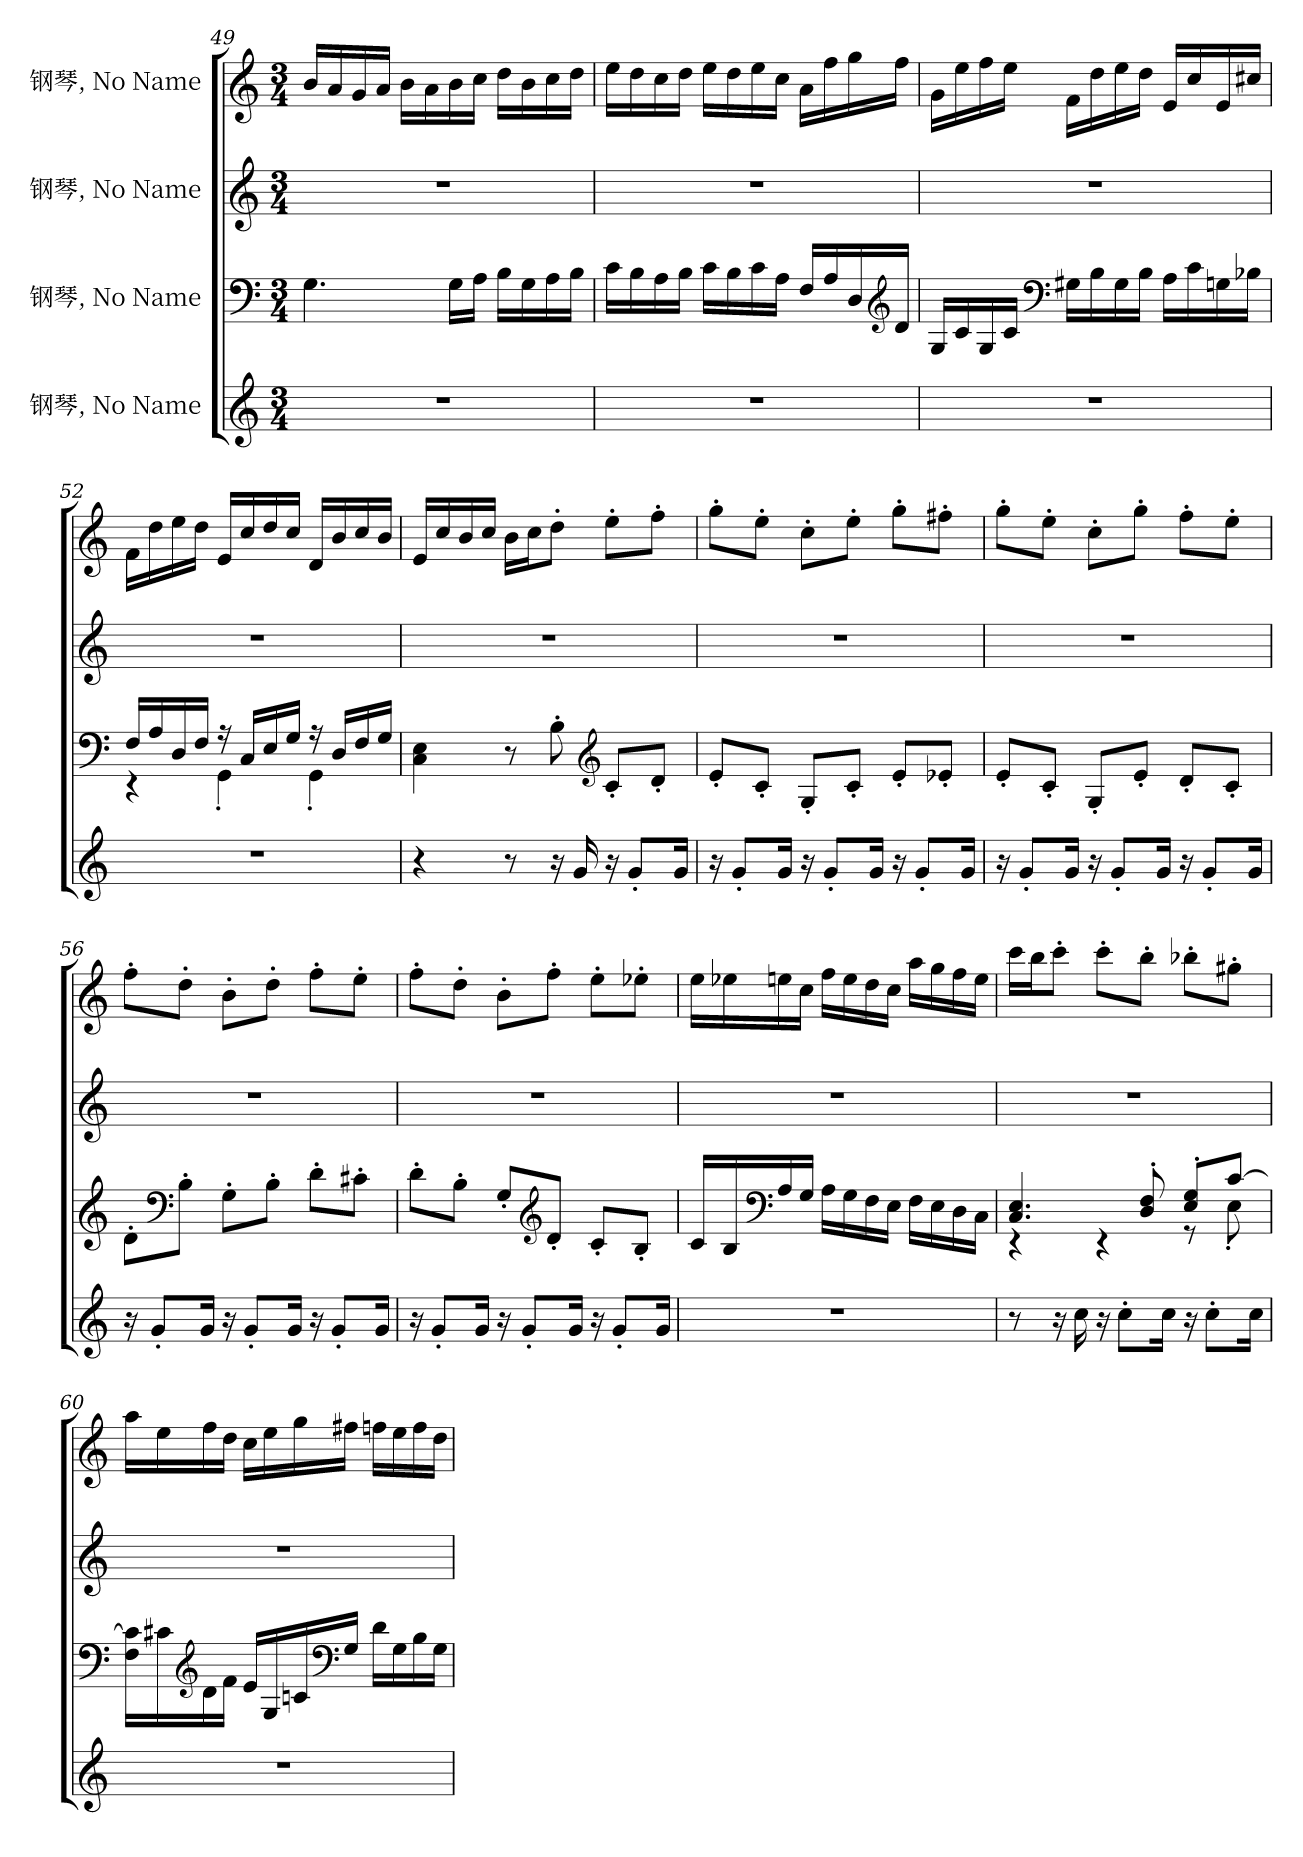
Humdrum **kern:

**kern	**kern	**kern	**kern
*part4	*part3	*part2	*part1
*staff4	*staff3	*staff2	*staff1
*I"钢琴, No Name	*I"钢琴, No Name	*I"钢琴, No Name	*I"钢琴, No Name
*clefG2	*clefF4	*clefG2	*clefG2
*k[]	*k[]	*k[]	*k[]
*M3/4	*M3/4	*M3/4	*M3/4
*MM87	*MM87	*MM87	*MM87
=49	=49	=49	=49
2.r	4.G\	2.r	16b/LL
.	.	.	16a/
.	.	.	16g/
.	.	.	16a/JJ
.	.	.	16b\LL
.	.	.	16a\
.	16G\LL	.	16b\
.	16A\JJ	.	16cc\JJ
.	16B\LL	.	16dd\LL
.	16G\	.	16b\
.	16A\	.	16cc\
.	16B\JJ	.	16dd\JJ
=50	=50	=50	=50
2.r	16c\LL	2.r	16ee\LL
.	16B\	.	16dd\
.	16A\	.	16cc\
.	16B\JJ	.	16dd\JJ
.	16c\LL	.	16ee\LL
.	16B\	.	16dd\
.	16c\	.	16ee\
.	16A\JJ	.	16cc\JJ
.	16F/LL	.	16a\LL
.	16A/	.	16ff\
.	16D/	.	16gg\
*	*clefG2	*	*
.	16d/JJ	.	16ff\JJ
!!LO:LB:g=z
=51	=51	=51	=51
2.r	16G/LL	2.r	16g\LL
.	16c/	.	16ee\
.	16G/	.	16ff\
.	16c/JJ	.	16ee\JJ
*	*clefF4	*	*
.	16G#X\LL	.	16f\LL
.	16B\	.	16dd\
.	16G#\	.	16ee\
.	16B\JJ	.	16dd\JJ
.	16A\LL	.	16e/LL
.	16c\	.	16cc/
.	16Gn\	.	16e/
.	16B-X\JJ	.	16cc#X/JJ
=52	=52	=52	=52
*	*	*	*MM87
*	*^	*	*
2.r	16F/LL	4r	2.r	16f\LL
.	16A/	.	.	16dd\
.	16D/	.	.	16ee\
.	16F/JJ	.	.	16dd\JJ
.	16r	4GG'\	.	16e/LL
.	16C/LL	.	.	16cc/
.	16E/	.	.	16dd/
.	16G/JJ	.	.	16cc/JJ
.	16r	4GG'\	.	16d/LL
.	16D/LL	.	.	16b/
.	16F/	.	.	16cc/
.	16G/JJ	.	.	16b/JJ
*	*v	*v	*	*
=53	=53	=53	=53
*	*	*	*MM87
4r	4C\ 4E\	2.r	16e/LL
.	.	.	16cc/
.	.	.	16b/
.	.	.	16cc/JJ
8r	8r	.	16b\LL
.	.	.	16cc\J
16r	8B'\	.	8dd'\J
16g/	.	.	.
*	*clefG2	*	*
16r	8c'/L	.	8ee'\L
8g'/L	.	.	.
.	8d'/J	.	8ff'\J
16g/Jk	.	.	.
!!LO:LB:g=z
=54	=54	=54	=54
16r	8e'/L	2.r	8gg'\L
8g'/L	.	.	.
.	8c'/J	.	8ee'\J
16g/Jk	.	.	.
16r	8G'/L	.	8cc'\L
8g'/L	.	.	.
.	8c'/J	.	8ee'\J
16g/Jk	.	.	.
16r	8e'/L	.	8gg'\L
8g'/L	.	.	.
.	8e-X'/J	.	8ff#X'\J
16g/Jk	.	.	.
=55	=55	=55	=55
16r	8e'/L	2.r	8gg'\L
8g'/L	.	.	.
.	8c'/J	.	8ee'\J
16g/Jk	.	.	.
16r	8G'/L	.	8cc'\L
8g'/L	.	.	.
.	8e'/J	.	8gg'\J
16g/Jk	.	.	.
16r	8d'/L	.	8ff'\L
8g'/L	.	.	.
.	8c'/J	.	8ee'\J
16g/Jk	.	.	.
=56	=56	=56	=56
16r	8d'\L	2.r	8ff'\L
8g'/L	.	.	.
*	*clefF4	*	*
.	8B'\J	.	8dd'\J
16g/Jk	.	.	.
16r	8G'\L	.	8b'\L
8g'/L	.	.	.
.	8B'\J	.	8dd'\J
16g/Jk	.	.	.
16r	8d'\L	.	8ff'\L
8g'/L	.	.	.
.	8c#X'\J	.	8ee'\J
16g/Jk	.	.	.
=57	=57	=57	=57
16r	8d'\L	2.r	8ff'\L
8g'/L	.	.	.
.	8B'\J	.	8dd'\J
16g/Jk	.	.	.
16r	8G'/L	.	8b'\L
8g'/L	.	.	.
*	*clefG2	*	*
.	8d'/J	.	8ff'\J
16g/Jk	.	.	.
16r	8c'/L	.	8ee'\L
8g'/L	.	.	.
.	8B'/J	.	8ee-X'\J
16g/Jk	.	.	.
!!LO:PB:g=z
=58	=58	=58	=58
*	*	*	*MM87
2.r	16c/LL	2.r	16ee\LL
.	16B/	.	16ee-X\
*	*clefF4	*	*
.	16A/	.	16een\
.	16G/JJ	.	16cc\JJ
.	16A\LL	.	16ff\LL
.	16G\	.	16ee\
.	16F\	.	16dd\
.	16E\JJ	.	16cc\JJ
.	16F\LL	.	16aa\LL
.	16E\	.	16gg\
.	16D\	.	16ff\
.	16C\JJ	.	16ee\JJ
=59	=59	=59	=59
*	*	*	*MM87
*	*^	*	*
8r	4.C/ 4.E/	4r	2.r	16ccc\LL
.	.	.	.	16bb\J
16r	.	.	.	8ccc'\J
16cc\	.	.	.	.
16r	.	4r	.	8ccc'\L
8cc'\L	.	.	.	.
.	8D/' 8F/'	.	.	8bb'\J
16cc\Jk	.	.	.	.
16r	8E/' 8G/'L	8r	.	8bb-X'\L
8cc'\L	.	.	.	.
.	[8c/J	8E'\	.	8gg#X'\J
16cc\Jk	.	.	.	.
*	*v	*v	*	*
=60	=60	=60	=60
*	*	*	*MM87
2.r	16F\ 16c\]LL	2.r	16aa\LL
.	16c#X\	.	16ee\
*	*clefG2	*	*
.	16d\	.	16ff\
.	16f\JJ	.	16dd\JJ
.	16e/LL	.	16cc\LL
.	16G/	.	16ee\
.	16cn/	.	16gg\
*	*clefF4	*	*
.	16G/JJ	.	16ff#X\JJ
.	16d\LL	.	16ffn\LL
.	16G\	.	16ee\
.	16B\	.	16ff\
.	16G\JJ	.	16dd\JJ
=	=	=	=
*-	*-	*-	*-
